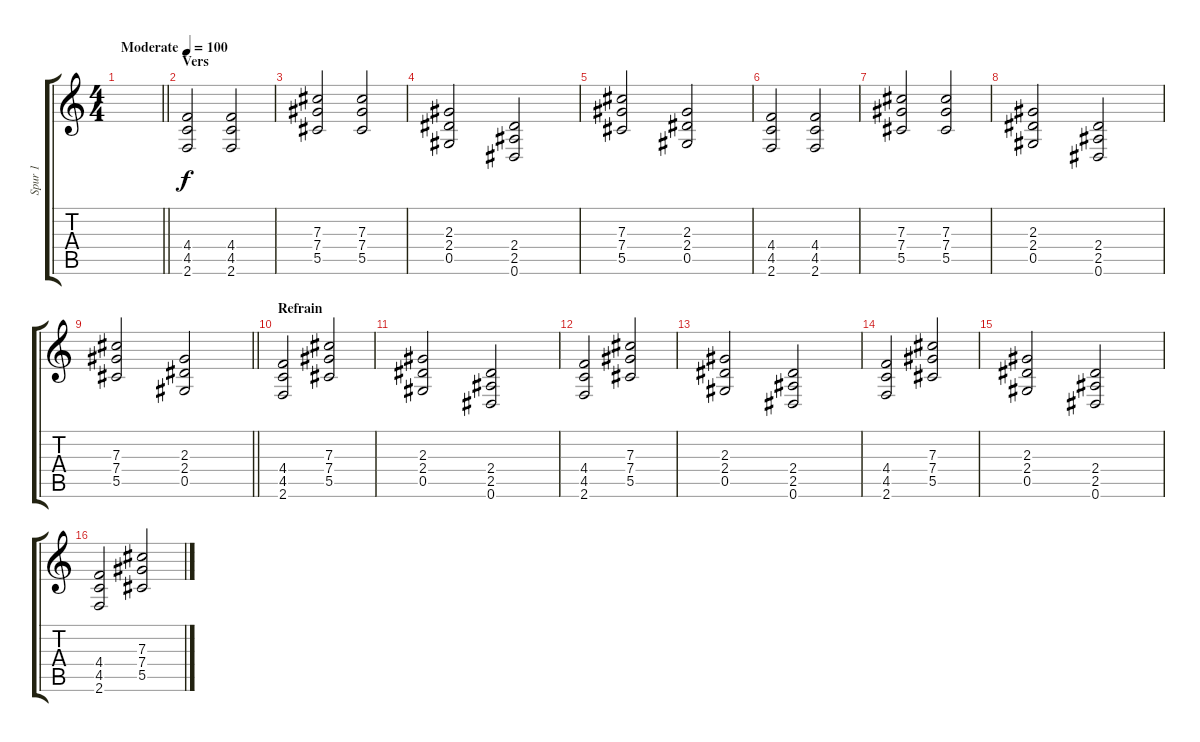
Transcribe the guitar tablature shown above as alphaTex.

\track ("Spur 1" "Spur 1") {instrument overdrivenguitar}
\staff {score tabs}
\tuning (Eb4 Bb3 Gb3 Db3 Ab2 Eb2) {hide}
\ts (4 4)
\tempo (100 "Moderate")
\clef g2
\barLineRight lightlight
\ks c
|
\section ("" "Vers")
(4.4 4.5 2.6).2 (4.4 4.5 2.6).2 |
(7.3 7.4 5.5).2 (7.3 7.4 5.5).2 |
(2.3 2.4 0.5).2 (2.4 2.5 0.6).2 |
(7.3 7.4 5.5).2 (2.3 2.4 0.5).2 |
(4.4 4.5 2.6).2 (4.4 4.5 2.6).2 |
(7.3 7.4 5.5).2 (7.3 7.4 5.5).2 |
(2.3 2.4 0.5).2 (2.4 2.5 0.6).2 |
\barLineRight lightlight
(7.3 7.4 5.5).2 (2.3 2.4 0.5).2 |
\section ("" "Refrain")
(4.4 4.5 2.6).2 (7.3 7.4 5.5).2 |
(2.3 2.4 0.5).2 (2.4 2.5 0.6).2 |
(4.4 4.5 2.6).2 (7.3 7.4 5.5).2 |
(2.3 2.4 0.5).2 (2.4 2.5 0.6).2 |
(4.4 4.5 2.6).2 (7.3 7.4 5.5).2 |
(2.3 2.4 0.5).2 (2.4 2.5 0.6).2 |
(4.4 4.5 2.6).2 (7.3 7.4 5.5).2
